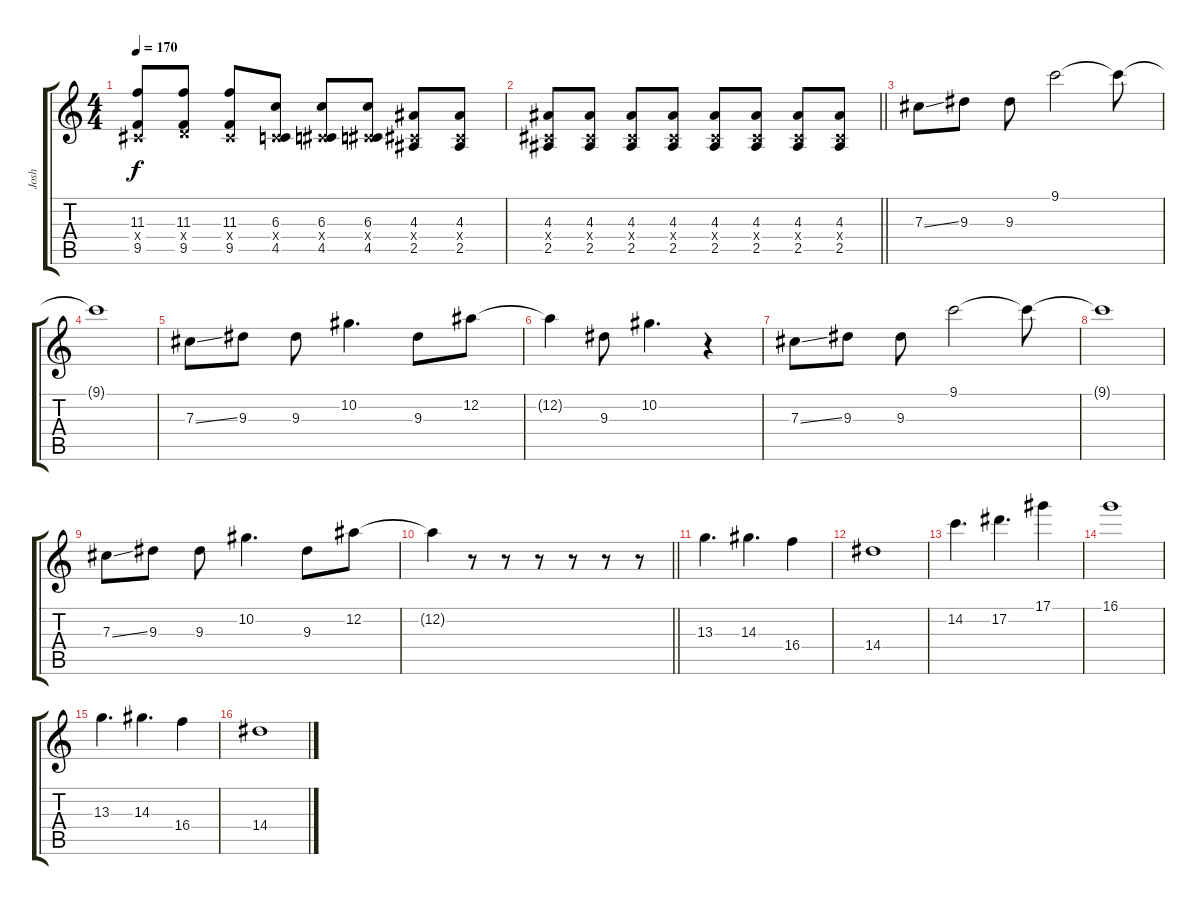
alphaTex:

\track ("Josh" "Josh") {instrument distortionguitar}
\staff {score tabs}
\tuning (Eb4 Bb3 Gb3 Db3 Ab2 Db2) {hide}
\ts (4 4)
\tempo 170
\clef g2
\ks c
(11.3 0.4{x} 9.5).8{dy f} (11.3 1.4{x} 9.5).8 (11.3 0.4{x} 9.5).8 (6.3 0.4{x} 4.5).8 (6.3 0.4{x} 4.5).8 (6.3 0.4{x} 4.5).8 (4.3 0.4{x} 2.5).8 (4.3 0.4{x} 2.5).8 |
\barLineRight lightlight
(4.3 0.4{x} 2.5).8 (4.3 0.4{x} 2.5).8 (4.3 0.4{x} 2.5).8 (4.3 0.4{x} 2.5).8 (4.3 0.4{x} 2.5).8 (4.3 0.4{x} 2.5).8 (4.3 0.4{x} 2.5).8 (4.3 0.4{x} 2.5).8 |
\section ("" "")
7.3{ss}.8 9.3.8 9.3.8 9.1.2 9.1{t}.8 |
9.1{t}.1 |
7.3{ss}.8 9.3.8 9.3.8 10.2.4{d} 9.3.8 12.2.8 |
12.2{t}.4 9.3.8 10.2.4{d} r.4 |
7.3{ss}.8 9.3.8 9.3.8 9.1.2 9.1{t}.8 |
9.1{t}.1 |
7.3{ss}.8 9.3.8 9.3.8 10.2.4{d} 9.3.8 12.2.8 |
\barLineRight lightlight
12.2{t}.4 r.8 r.8 r.8 r.8 r.8 r.8 |
\section ("" "")
13.3.4{d} 14.3.4{d} 16.4.4 |
14.4.1 |
14.2.4{d} 17.2.4{d} 17.1.4 |
16.1.1 |
13.3.4{d} 14.3.4{d} 16.4.4 |
14.4.1
